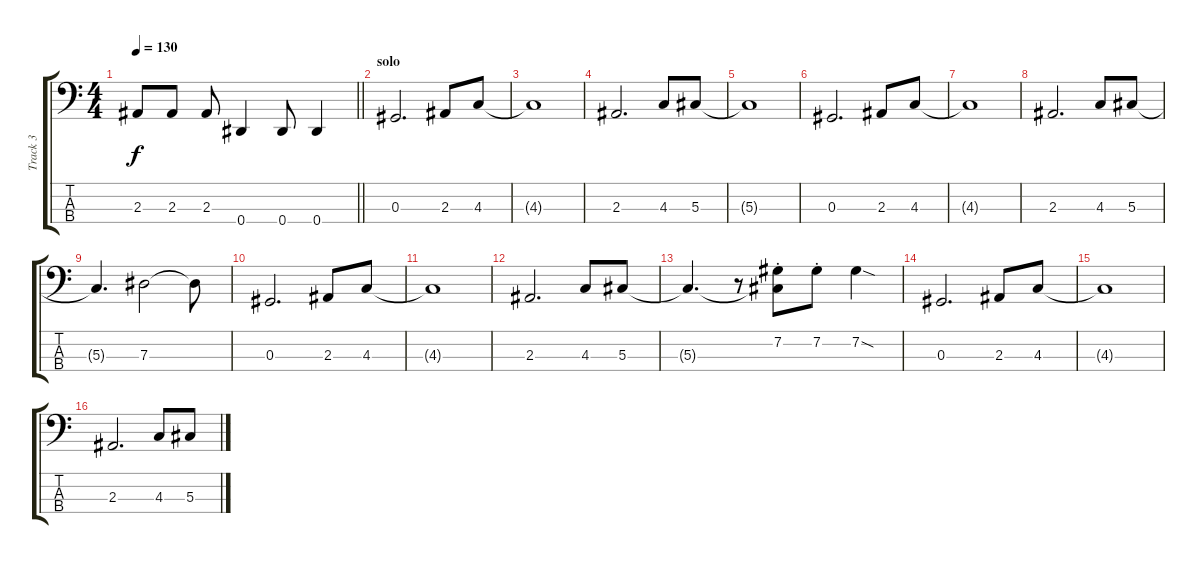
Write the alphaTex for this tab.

\track ("Track 3" "Track 3") {instrument electricbassfinger}
\staff {score tabs}
\tuning (Gb2 Db2 Ab1 Eb1) {hide}
\ts (4 4)
\tempo 130
\clef f4
\barLineRight lightlight
\ks c
2.3{t}.8{dy f} 2.3.8 2.3.8 0.4.4 0.4.8 0.4.4 |
\section ("" "solo")
0.3.2{d} 2.3.8 4.3.8 |
4.3{t}.1 |
2.3.2{d} 4.3.8 5.3.8 |
5.3{t}.1 |
0.3.2{d} 2.3.8 4.3.8 |
4.3{t}.1 |
2.3.2{d} 4.3.8 5.3.8 |
5.3{t}.4{d} 7.3.2 7.3{t}.8 |
0.3.2{d} 2.3.8 4.3.8 |
4.3{t}.1 |
2.3.2{d} 4.3.8 5.3.8 |
5.3{t}.4{d} r.8 (7.2{st} 5.3{t}).8 7.2{st}.8 7.2{sod}.4 |
0.3.2{d} 2.3.8 4.3.8 |
4.3{t}.1 |
2.3.2{d} 4.3.8 5.3.8
